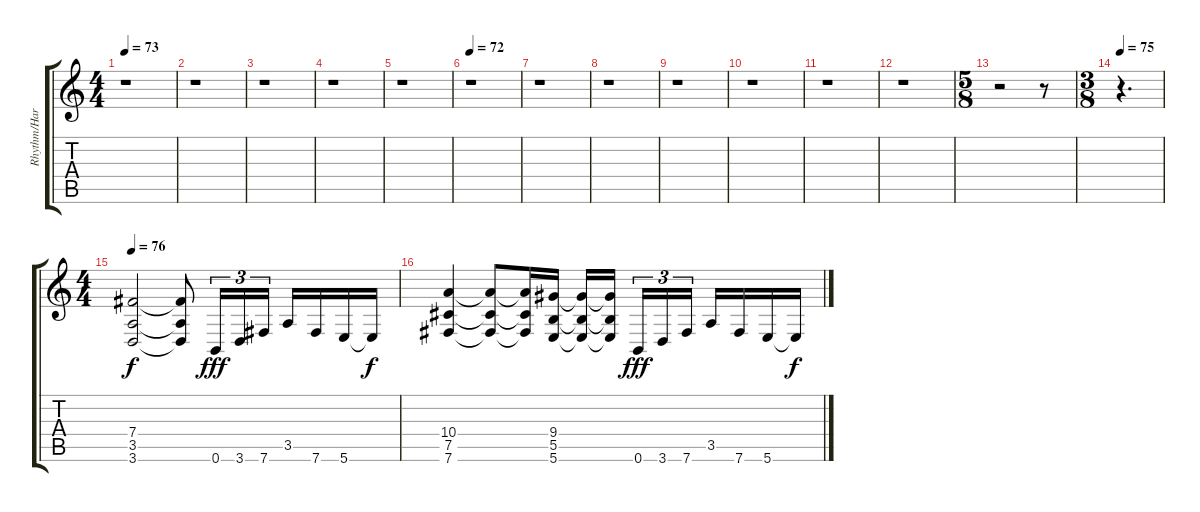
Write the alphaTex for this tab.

\track ("Rhythm/Harmony Guitar" "Rhythm/Har") {instrument distortionguitar}
\staff {score tabs}
\tuning (Db4 Ab3 E3 B2 Gb2 B1) {hide}
\ts (4 4)
\tempo 73
\clef g2
\ks c
r.1{dy f} |
r.1 |
r.1 |
r.1 |
r.1 |
\tempo 72
r.1 |
r.1 |
r.1 |
r.1 |
r.1 |
r.1 |
r.1 |
\ts (5 8)
r.2 r.8 |
\ts (3 8)
\tempo 75
r.4{d} |
\ts (4 4)
\tempo 76
(7.4 3.5 3.6).2 (7.4{t} 3.5{t} 3.6{t}).8 0.6.16{tu (3 2) dy fff} 3.6.16{tu (3 2)} 7.6.16{tu (3 2)} 3.5.16 7.6.16 5.6.16 5.6{t}.16{dy f} |
(10.4 7.5 7.6).4 (10.4{t} 7.5{t} 7.6{t}).8 (10.4{t} 7.5{t} 7.6{t}).16 (9.4 5.5 5.6).16 (9.4{t} 5.5{t} 5.6{t}).16 (9.4{t} 5.5{t} 5.6{t}).16 0.6.16{tu (3 2) dy fff} 3.6.16{tu (3 2)} 7.6.16{tu (3 2)} 3.5.16 7.6.16 5.6.16 5.6{t}.16{dy f}
